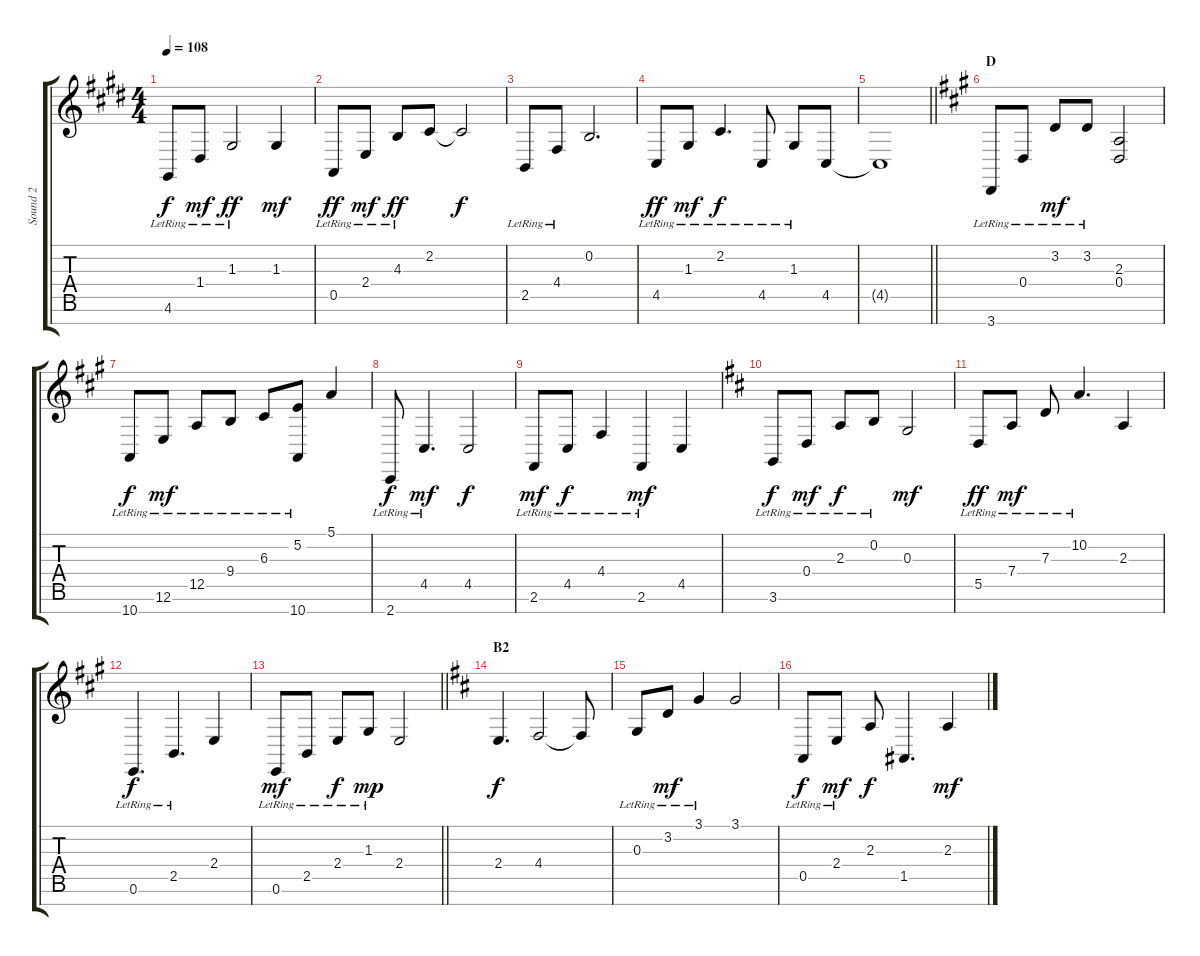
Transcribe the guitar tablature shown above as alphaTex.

\track ("Sound 2" "Sound 2") {instrument acousticgrandpiano}
\staff {score tabs}
\tuning (E4 B3 G3 D3 A2 E2 B1) {hide}
\ts (4 4)
\tempo 108
\clef g2
\ks e
4.6{lr}.8{dy f} 1.4{lr}.8{dy mf} 1.3{lr}.2{dy ff} 1.3.4{dy mf} |
0.5{lr}.8{dy ff} 2.4{lr}.8{dy mf} 4.3{lr}.8{dy ff} 2.2.8 2.2{t}.2{dy f} |
2.5{lr}.8 4.4{lr}.8 0.2.2{d} |
4.5{lr}.8{dy ff} 1.3{lr}.8{dy mf} 2.2{lr}.4{d dy f} 4.5{lr}.8 1.3{lr}.8 4.5.8 |
\barLineRight lightlight
4.5{t}.1 |
\section ("" "D")
\ks a
3.7{lr}.8 0.4{lr}.8 3.2{lr}.8{dy mf} 3.2{lr}.8 (2.3 0.4).2 |
10.7{lr}.8{dy f} 12.6{lr}.8{dy mf} 12.5{lr}.8 9.4{lr}.8 6.3{lr}.8 (5.2{lr} 10.7{lr}).8 5.1.4 |
2.7{lr}.8{dy f} 4.5{lr}.4{d dy mf} 4.5.2{dy f} |
2.6{lr}.8{dy mf} 4.5{lr}.8{dy f} 4.4{lr}.4 2.6{lr}.4{dy mf} 4.5.4 |
\ks d
3.6{lr}.8{dy f} 0.4{lr}.8{dy mf} 2.3{lr}.8{dy f} 0.2{lr}.8 0.3.2{dy mf} |
5.5{lr}.8{dy ff} 7.4{lr}.8{dy mf} 7.3{lr}.8 10.2{lr}.4{d} 2.3.4 |
\ks a
0.6{lr}.4{d dy f} 2.5{lr}.4{d} 2.4.4 |
\barLineRight lightlight
0.6{lr}.8{dy mf} 2.5{lr}.8 2.4{lr}.8{dy f} 1.3{lr}.8{dy mp} 2.4.2 |
\section ("" "B2")
\ks d
2.4.4{d dy f} 4.4.2 4.4{t}.8 |
0.3{lr}.8 3.2{lr}.8{dy mf} 3.1{lr}.4 3.1.2 |
0.5{lr}.8{dy f} 2.4{lr}.8{dy mf} 2.3.8{dy f} 1.5.4{d} 2.3.4{dy mf}
